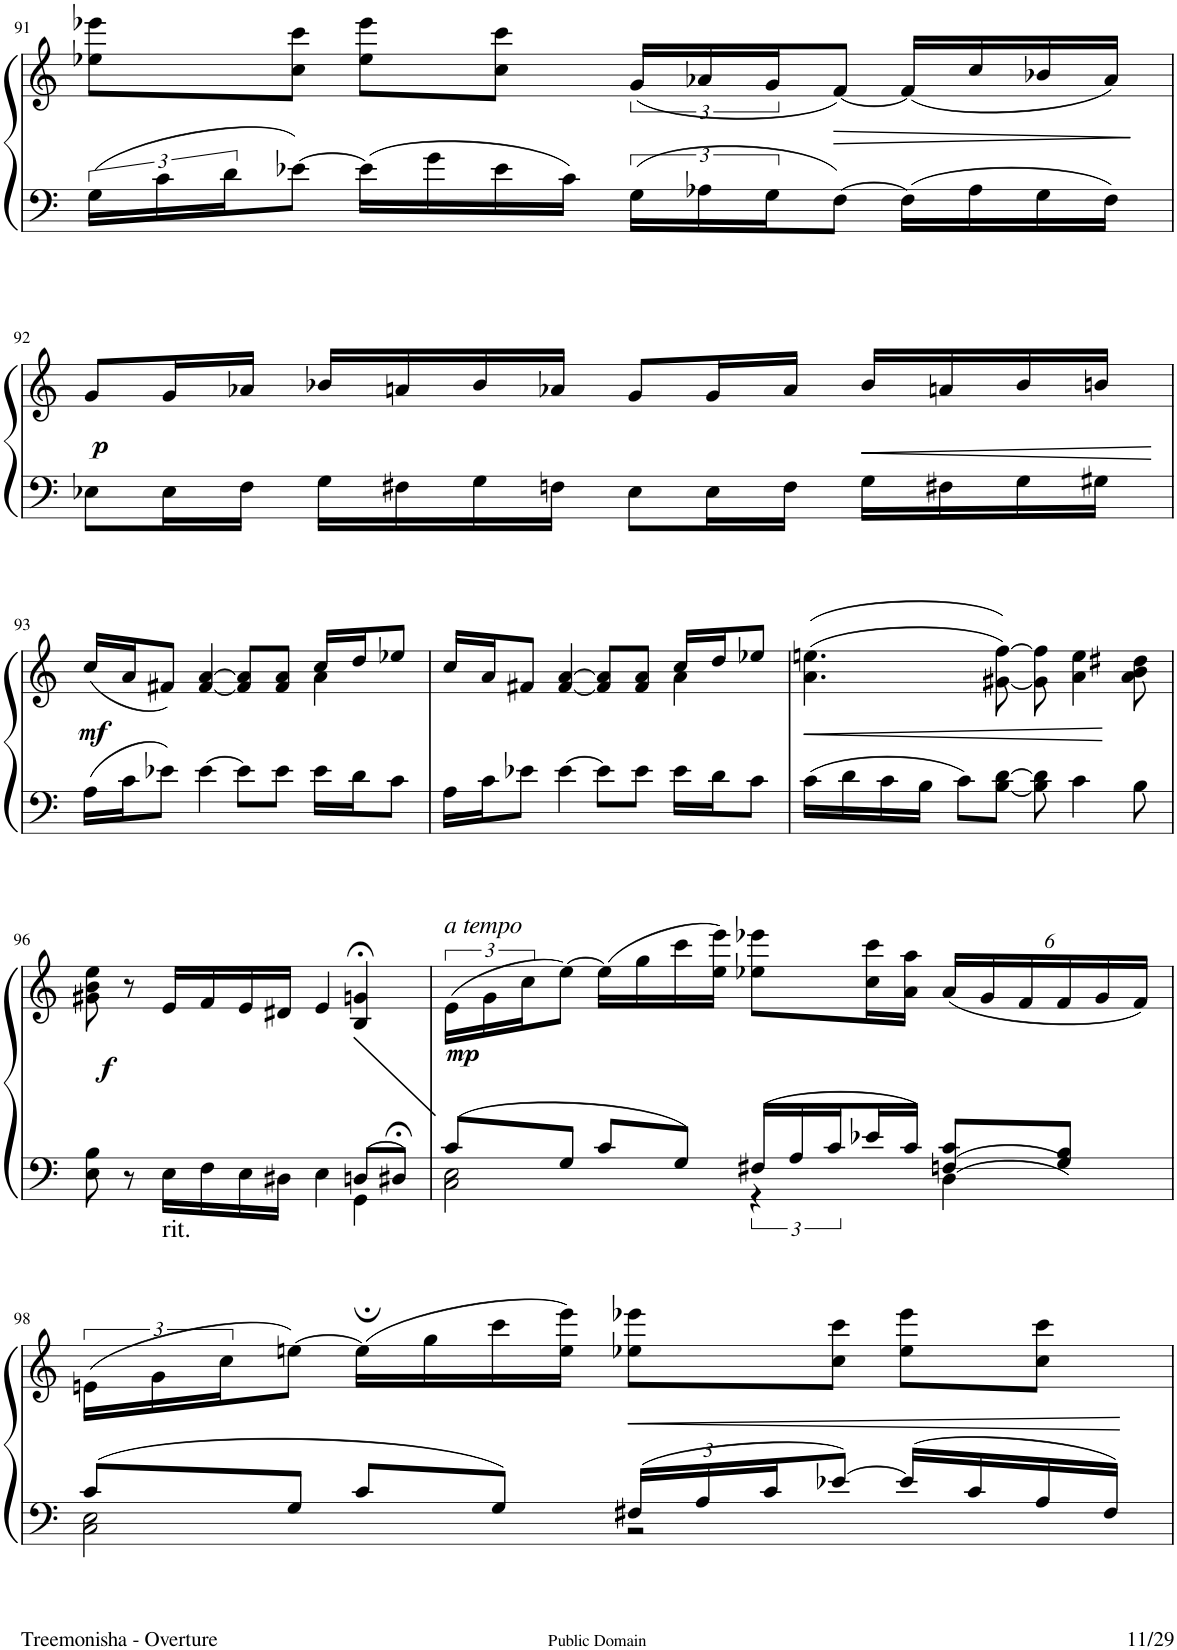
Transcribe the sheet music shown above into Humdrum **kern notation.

**kern	**kern	**dynam
*part1	*part1	*part1
*staff2	*staff1	*staff1/2
*I"Piano	*	*
*I'Pno.	*	*
!!LO:PB:g=z
*clefF4	*clefG2	*
*k[]	*k[]	*
*M4/4	*M4/4	*
=91	=91	=91
24G\LL	8ee-X\ 8eee-X\L	.
24c\	.	.
24d\J	.	.
[8e-X\J	8cc\ 8ccc\J	.
16e-\LL]	8ee-\ 8eee-\L	.
16g\	.	.
16e-\	8cc\ 8ccc\J	.
16c\JJ	.	.
24G\LL	(24g/LL	.
24A-X\	24a-X/	.
24G\J	24g/J	.
!	!	!LO:HP:b
[8F\J	[8f/J)	>
16F\LL]	(16f/LL]	.
16A-\	16cc/	.
16G\	16b-X/	.
16F\JJ	16a-/JJ)	.
.	.	]
!!LO:LB:g=z
=92	=92	=92
!	!	!LO:DY:b
8E-X\L	8g/L	p
16E-\L	16g/L	.
16F\JJ	16a-X/JJ	.
16G\LL	16b-X/LL	.
16F#X\	16an/	.
16G\	16b-/	.
16Fn\JJ	16a-X/JJ	.
8E-\L	8g/L	.
16E-\L	16g/L	.
16F\JJ	16a-/JJ	.
!	!	!LO:HP:b
16G\LL	16b-/LL	<
16F#X\	16an/	.
16G\	16b-/	.
16G#X\JJ	16bn/JJ	.
.	.	[
!!LO:LB:g=z
=93	=93	=93
*	*^	*
!	!	!	!LO:DY:b
16A\LL	(16cc/LL	2ryy	mf
16c\J	16a/J	.	.
8e-X\J	8f#X/J)	.	.
[4e-\	[4f#/ [4a/	.	.
8e-\L]	8f#/] 8a/]L	4ryy	.
8e-\J	8f#/ 8a/J	.	.
16e-\LL	16cc/LL	4a\	.
16d\J	16dd/J	.	.
8c\J	8ee-X/J	.	.
=94	=94	=94	=94
16A\LL	16cc/LL	2ryy	.
16c\J	16a/J	.	.
8e-X\J	8f#X/J	.	.
[4e-\	[4f#/ [4a/	.	.
8e-\L]	8f#/] 8a/]L	4ryy	.
8e-\J	8f#/ 8a/J	.	.
16e-\LL	16cc/LL	4a\	.
16d\J	16dd/J	.	.
8c\J	8ee-X/J	.	.
*	*v	*v	*
=95	=95	=95
!	!	!LO:HP:b
16c\LL	((4.a\ 4.een\	<
16d\	.	.
16c\	.	.
16B\JJ	.	.
8c\L	.	.
[8B\ [8d\J	[8g#X\ [8ff\))	.
8B\] 8d\]	8g#\] 8ff\]	.
4c\	4a\ 4ee\	.
8B\	8a\ 8b\ 8dd#X\	[
!!LO:LB:g=z
=96	=96	=96
*^	*	*
!	!	!	!LO:DY:b
8E\ 8B\	8ryy	8g#X\ 8b\ 8ee\	f
8r	8ryy	8r	.
!LO:TX:b:t=rit.	!	!	!
16E\LL	4ryy	16e/LL	.
16F\	.	16f/	.
16E\	.	16e/	.
16D#X\JJ	.	16d#X/JJ	.
4E\	4ryy	4e/	.
8Dn/L	4GG;\	4B/;< 4gn/;<	.
8D#X;</J	.	.	.
=97	=97	=97	=97
!	!	!LO:TX:a:i:t=a tempo	!
!	!	!	!LO:DY:b
8c/L	2C\ 2E\	(24e\LL	mp
.	.	24g\	.
.	.	24cc\J	.
8G/J	.	[8ee\J)	.
8c/L	.	(16ee\LL]	.
.	.	16gg\	.
8G/J	.	16ccc\	.
.	.	16ee\ 16eee\JJ)	.
24F#X/LL	4r	8ee-X\ 8eee-X\L	.
24A/	.	.	.
24c/J	.	.	.
16e-X/L	.	16cc\ 16ccc\L	.
16c/JJ	.	16a\ 16aa\JJ	.
*	*	*Xbrackettup	*
8Fn/ 8c/L	4D\	(24a/LL	.
.	.	24g/	.
.	.	24f/	.
8G/ 8B/J	.	24f/	.
.	.	24g/	.
.	.	24f/JJ)	.
!!LO:LB:g=z
=98	=98	=98	=98
*	*	*brackettup	*
8c/L	2C\ 2E\	(24en\LL	.
.	.	24g\	.
.	.	24cc\J	.
8G/J	.	[8een\J)	.
8c/L	.	(16ee\LL]	.
.	.	16gg\	.
8G/J	.	16ccc\	.
.	.	16ee\ 16eee\JJ)	.
*Xbrackettup	*	*	*
!	!	!	!LO:HP:b
24F#X/LL	2r	8ee-X\ 8eee-X\L	<
24A/	.	.	.
24c/J	.	.	.
[8e-X/J	.	8cc\ 8ccc\J	.
16e-/LL]	.	8ee-\ 8eee-\L	.
16c/	.	.	.
16A/	.	8cc\ 8ccc\J	.
16F#/JJ	.	.	.
*v	*v	*	*
.	.	[
=	=	=
*-	*-	*-
